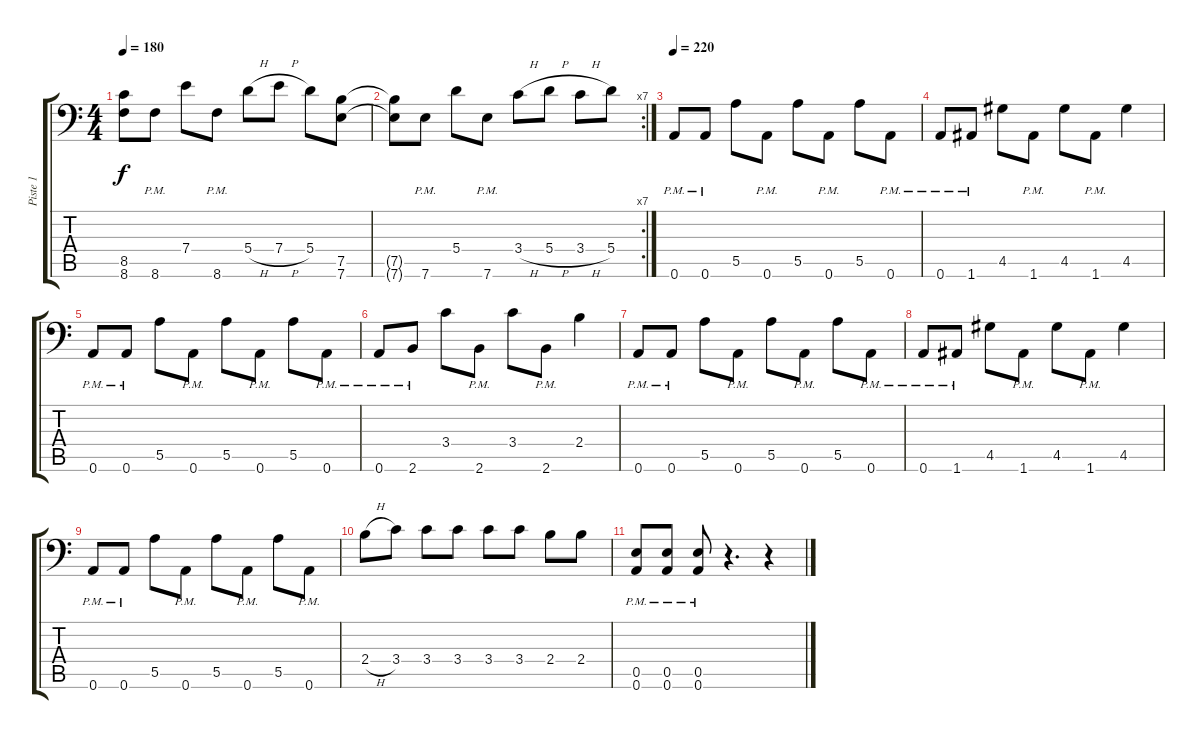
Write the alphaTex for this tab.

\track ("Piste 1" "Piste 1") {instrument overdrivenguitar}
\staff {score tabs}
\tuning (B3 Gb3 D3 A2 E2 A1) {hide}
\ts (4 4)
\tempo 180
\clef f4
\ks c
(8.5{t} 8.6{t}).8{dy f} 8.6{pm}.8 7.4.8 8.6{pm}.8 5.4{h}.8 7.4{h}.8 5.4.8 (7.5 7.6).8 |
\rc 7
(7.5{t} 7.6{t}).8 7.6{pm}.8 5.4.8 7.6{pm}.8 3.4{h}.8 5.4{h}.8 3.4{h}.8 5.4.8 |
\tempo 220
0.6{pm}.8 0.6{pm}.8 5.5.8 0.6{pm}.8 5.5.8 0.6{pm}.8 5.5.8 0.6{pm}.8 |
0.6{pm}.8 1.6{pm}.8 4.5.8 1.6{pm}.8 4.5.8 1.6{pm}.8 4.5.4 |
0.6{pm}.8 0.6{pm}.8 5.5.8 0.6{pm}.8 5.5.8 0.6{pm}.8 5.5.8 0.6{pm}.8 |
0.6{pm}.8 2.6{pm}.8 3.4.8 2.6{pm}.8 3.4.8 2.6{pm}.8 2.4.4 |
0.6{pm}.8 0.6{pm}.8 5.5.8 0.6{pm}.8 5.5.8 0.6{pm}.8 5.5.8 0.6{pm}.8 |
0.6{pm}.8 1.6{pm}.8 4.5.8 1.6{pm}.8 4.5.8 1.6{pm}.8 4.5.4 |
0.6{pm}.8 0.6{pm}.8 5.5.8 0.6{pm}.8 5.5.8 0.6{pm}.8 5.5.8 0.6{pm}.8 |
2.4{h}.8 3.4.8 3.4.8 3.4.8 3.4.8 3.4.8 2.4.8 2.4.8 |
(0.5{pm} 0.6{pm}).8 (0.5{pm} 0.6{pm}).8 (0.5{pm} 0.6{pm}).8 r.4{d} r.4
